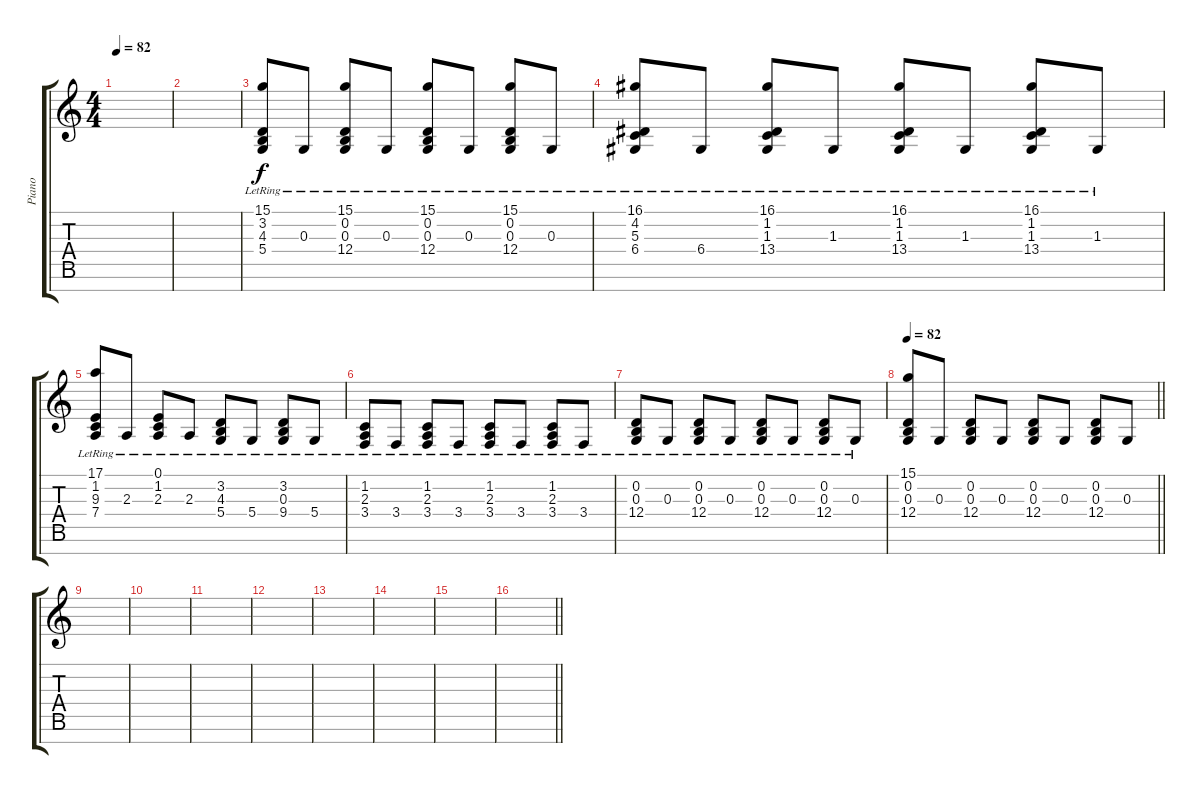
\track ("Piano" "Piano") {instrument acousticgrandpiano}
\staff {score tabs}
\tuning (E4 B3 G3 D3 A2 E2 B1) {hide}
\ts (4 4)
\tempo 82
\clef g2
\ks c
|
|
(15.1{lr} 3.2{lr} 4.3{lr} 5.4{lr}).8 0.3{lr}.8 (15.1{lr} 0.2{lr} 0.3{lr} 12.4{lr}).8 0.3{lr}.8 (15.1{lr} 0.2{lr} 0.3{lr} 12.4{lr}).8 0.3{lr}.8 (15.1{lr} 0.2{lr} 0.3{lr} 12.4{lr}).8 0.3{lr}.8 |
(16.1{lr} 4.2{lr} 5.3{lr} 6.4{lr}).8 6.4{lr}.8 (16.1{lr} 1.2{lr} 1.3{lr} 13.4{lr}).8 1.3{lr}.8 (16.1{lr} 1.2{lr} 1.3{lr} 13.4{lr}).8 1.3{lr}.8 (16.1{lr} 1.2{lr} 1.3{lr} 13.4{lr}).8 1.3{lr}.8 |
(17.1{lr} 1.2{lr} 9.3{lr} 7.4{lr}).8 2.3{lr}.8 (0.1{lr} 1.2{lr} 2.3{lr}).8 2.3{lr}.8 (3.2{lr} 4.3{lr} 5.4{lr}).8 5.4{lr}.8 (3.2{lr} 0.3{lr} 9.4{lr}).8 5.4{lr}.8 |
(1.2{lr} 2.3{lr} 3.4{lr}).8 3.4{lr}.8 (1.2{lr} 2.3{lr} 3.4{lr}).8 3.4{lr}.8 (1.2{lr} 2.3{lr} 3.4{lr}).8 3.4{lr}.8 (1.2{lr} 2.3{lr} 3.4{lr}).8 3.4{lr}.8 |
(0.2{lr} 0.3{lr} 12.4{lr}).8 0.3{lr}.8 (0.2{lr} 0.3{lr} 12.4{lr}).8 0.3{lr}.8 (0.2{lr} 0.3{lr} 12.4{lr}).8 0.3{lr}.8 (0.2{lr} 0.3{lr} 12.4{lr}).8 0.3{lr}.8 |
\tempo 82
\barLineRight lightlight
(15.1 0.2 0.3 12.4).8 0.3.8 (0.2 0.3 12.4).8 0.3.8 (0.2 0.3 12.4).8 0.3.8 (0.2 0.3 12.4).8 0.3.8 |
|
|
|
|
|
|
|
\barLineRight lightlight
